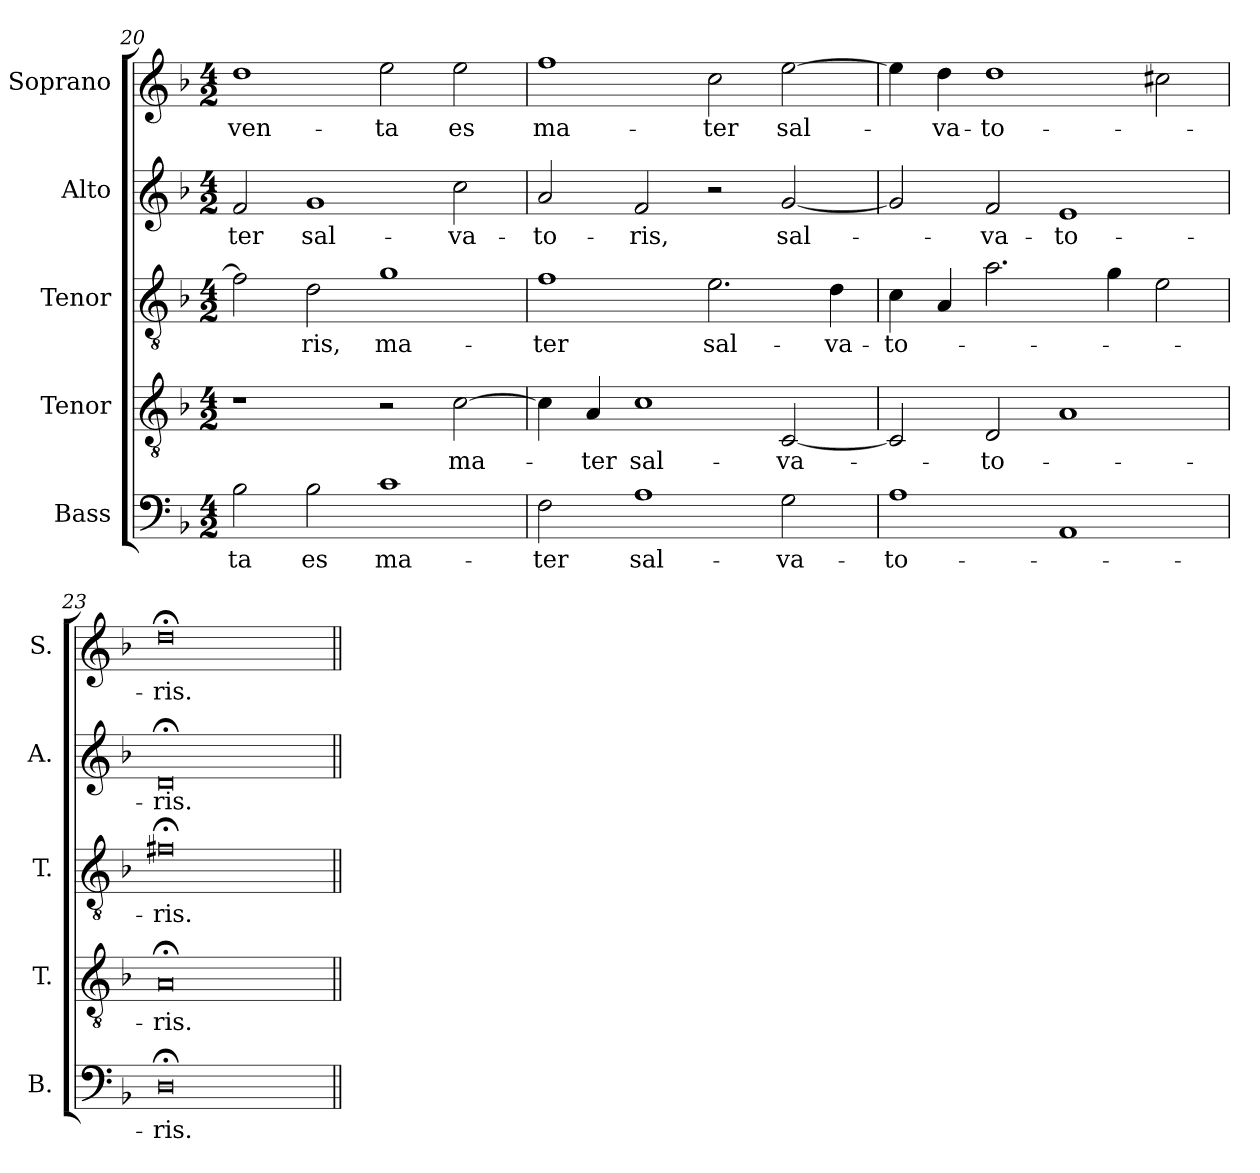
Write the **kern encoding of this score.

**kern	**text	**kern	**text	**kern	**text	**kern	**text	**kern	**text
*part5	*part5	*part4	*part4	*part3	*part3	*part2	*part2	*part1	*part1
*staff5	*staff5	*staff4	*staff4	*staff3	*staff3	*staff2	*staff2	*staff1	*staff1
*I"Bass	*	*I"Tenor	*	*I"Tenor	*	*I"Alto	*	*I"Soprano	*
*I'B.	*	*I'T.	*	*I'T.	*	*I'A.	*	*I'S.	*
*clefF4	*	*clefGv2	*	*clefGv2	*	*clefG2	*	*clefG2	*
*	*	*ITrd7c12	*	*ITrd7c12	*	*	*	*	*
*k[b-]	*	*k[b-]	*	*k[b-]	*	*k[b-]	*	*k[b-]	*
*F:	*	*F:	*	*F:	*	*F:	*	*F:	*
*M4/2	*	*M4/2	*	*M4/2	*	*M4/2	*	*M4/2	*
=20	=20	=20	=20	=20	=20	=20	=20	=20	=20
!	!LO:LY:b:color=#000000	!	!	!	!	!	!	!	!
!	!	!	!	!	!	!	!LO:LY:b:color=#000000	!	!
!	!	!	!	!	!	!	!	!	!LO:LY:b:color=#000000
2B-i\	-ta	1r	.	2Fi\]	.	2fi/	-ter	1ddi	-ven-
!	!LO:LY:b:color=#000000	!	!	!	!	!	!	!	!
!	!	!	!	!	!LO:LY:b:color=#000000	!	!	!	!
!	!	!	!	!	!	!	!LO:LY:b:color=#000000	!	!
2B-i\	es	.	.	2Di\	-ris,	1gi	sal-	.	.
!	!LO:LY:b:color=#000000	!	!	!	!	!	!	!	!
!	!	!	!	!	!LO:LY:b:color=#000000	!	!	!	!
!	!	!	!	!	!	!	!	!	!LO:LY:b:color=#000000
1ci	ma-	2r	.	1Gi	ma-	.	.	2eei\	-ta
!	!	!	!LO:LY:b:color=#000000	!	!	!	!	!	!
!	!	!	!	!	!	!	!LO:LY:b:color=#000000	!	!
!	!	!	!	!	!	!	!	!	!LO:LY:b:color=#000000
.	.	[2Ci\	ma-	.	.	2cci\	-va-	2eei\	es
=21	=21	=21	=21	=21	=21	=21	=21	=21	=21
!	!LO:LY:b:color=#000000	!	!	!	!	!	!	!	!
!	!	!	!	!	!LO:LY:b:color=#000000	!	!	!	!
!	!	!	!	!	!	!	!LO:LY:b:color=#000000	!	!
!	!	!	!	!	!	!	!	!	!LO:LY:b:color=#000000
2Fi\	-ter	4Ci\]	.	1Fi	-ter	2ai/	-to-	1ffi	ma-
!	!	!	!LO:LY:b:color=#000000	!	!	!	!	!	!
.	.	4AAi/	-ter	.	.	.	.	.	.
!	!LO:LY:b:color=#000000	!	!	!	!	!	!	!	!
!	!	!	!LO:LY:b:color=#000000	!	!	!	!	!	!
!	!	!	!	!	!	!	!LO:LY:b:color=#000000	!	!
1Ai	sal-	1Ci	sal-	.	.	2fi/	-ris,	.	.
!	!	!	!	!	!LO:LY:b:color=#000000	!	!	!	!
!	!	!	!	!	!	!	!	!	!LO:LY:b:color=#000000
.	.	.	.	2.Ei\	sal-	2r	.	2cci\	-ter
!	!LO:LY:b:color=#000000	!	!	!	!	!	!	!	!
!	!	!	!LO:LY:b:color=#000000	!	!	!	!	!	!
!	!	!	!	!	!	!	!LO:LY:b:color=#000000	!	!
!	!	!	!	!	!	!	!	!	!LO:LY:b:color=#000000
2Gi\	-va-	[2CCi/	-va-	.	.	[2gi/	sal-	[2eei\	sal-
!	!	!	!	!	!LO:LY:b:color=#000000	!	!	!	!
.	.	.	.	4Di\	-va-	.	.	.	.
=22	=22	=22	=22	=22	=22	=22	=22	=22	=22
!	!LO:LY:b:color=#000000	!	!	!	!	!	!	!	!
!	!	!	!	!	!LO:LY:b:color=#000000	!	!	!	!
1Ai	-to-	2CCi/]	.	4Ci\	-to-	2gi/]	.	4eei\]	.
!	!	!	!	!	!	!	!	!	!LO:LY:b:color=#000000
.	.	.	.	4AAi/	.	.	.	4ddi\	-va-
!	!	!	!LO:LY:b:color=#000000	!	!	!	!	!	!
!	!	!	!	!	!	!	!LO:LY:b:color=#000000	!	!
!	!	!	!	!	!	!	!	!	!LO:LY:b:color=#000000
.	.	2DDi/	-to-	2.Ai\	.	2fi/	-va-	1ddi	-to-
!	!	!	!	!	!	!	!LO:LY:b:color=#000000	!	!
1AAi	.	1AAi	.	.	.	1ei	-to-	.	.
.	.	.	.	4Gi\	.	.	.	.	.
.	.	.	.	2Ei\	.	.	.	2cc#Xi\	.
=23	=23	=23	=23	=23	=23	=23	=23	=23	=23
!	!LO:LY:b:color=#000000	!	!	!	!	!	!	!	!
!	!	!	!LO:LY:b:color=#000000	!	!	!	!	!	!
!	!	!	!	!	!LO:LY:b:color=#000000	!	!	!	!
!	!	!	!	!	!	!	!LO:LY:b:color=#000000	!	!
!	!	!	!	!	!	!	!	!	!LO:LY:b:color=#000000
0D;i	-ris.	0AA;i	-ris.	0F#X;i	-ris.	0d;i	-ris.	0dd;i	-ris.
=||	=||	=||	=||	=||	=||	=||	=||	=||	=||
*-	*-	*-	*-	*-	*-	*-	*-	*-	*-
